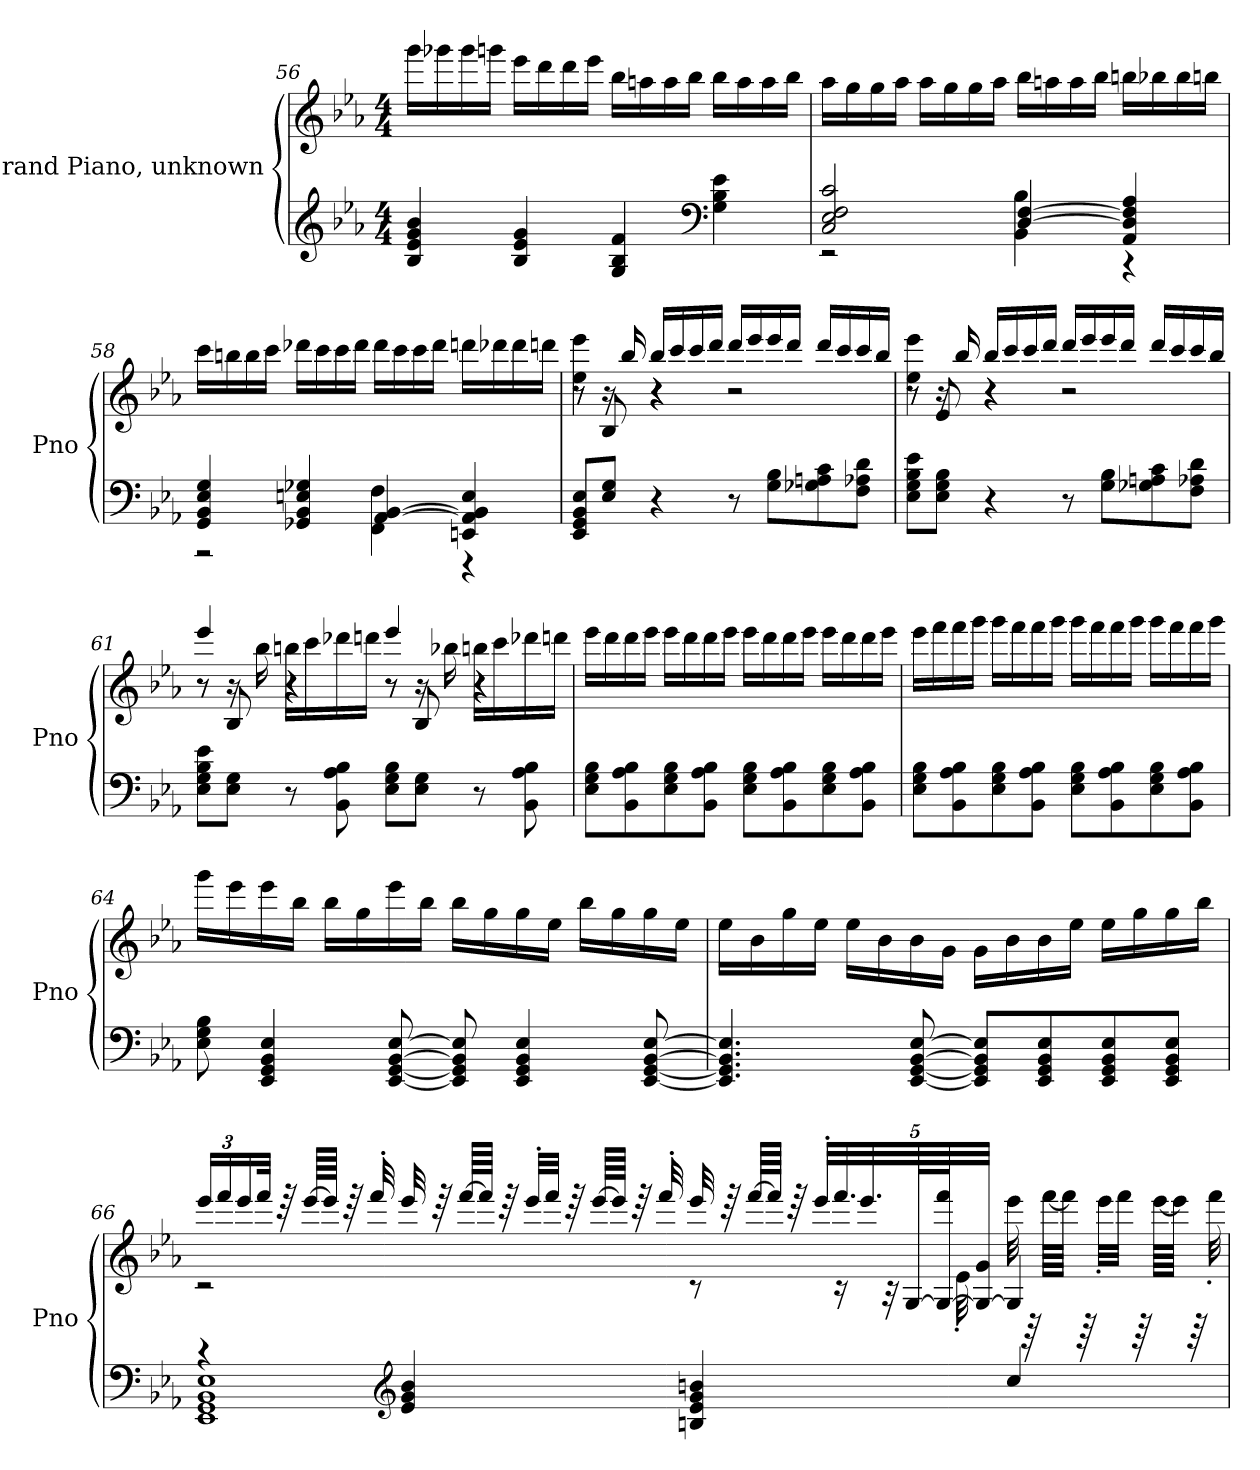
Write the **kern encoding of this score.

**kern	**kern
*part1	*part1
*staff2	*staff1
*I"Grand Piano, unknown	*
*I'Pno	*
!!LO:LB:g=z
*clefG2	*clefG2
*k[b-e-a-]	*k[b-e-a-]
*M4/4	*M4/4
=56	=56
4B-/ 4e-/ 4g/ 4b-/	16ggg\LL
.	16ggg-X\
.	16ggg-\
.	16gggn\JJ
4B-/ 4e-/ 4g/	16eee-\LL
.	16ddd\
.	16ddd\
.	16eee-\JJ
4G/ 4B-/ 4f/	16bb-\LL
.	16aan\
.	16aa\
.	16bb-\JJ
*clefF4	*
4G\ 4B-\ 4e-\	16bb-\LL
.	16aa\
.	16aa\
.	16bb-\JJ
=57	=57
*^	*
2C/ 2E-/ 2F/ 2c/	2r	16aa-\LL
.	.	16gg\
.	.	16gg\
.	.	16aa-\JJ
.	.	16aa-\LL
.	.	16gg\
.	.	16gg\
.	.	16aa-\JJ
[4D/ [4F/	4BB-\ 4B-\	16bb-\LL
.	.	16aan\
.	.	16aa\
.	.	16bb-\JJ
4AA-/ 4D/] 4F/] 4A-/	4r	16bbn\LL
.	.	16bb-X\
.	.	16bb-\
.	.	16bbn\JJ
!!LO:LB:g=z
=58	=58	=58
4GG/ 4BB-/ 4E-/ 4G/	2r	16ccc\LL
.	.	16bbn\
.	.	16bb\
.	.	16ccc\JJ
4GG-X/ 4BB-/ 4En/ 4G-X/	.	16ddd-X\LL
.	.	16ccc\
.	.	16ccc\
.	.	16ddd-\JJ
[4AA-/ [4BB-/	4FF\ 4F\	16ddd-\LL
.	.	16ccc\
.	.	16ccc\
.	.	16ddd-\JJ
4EEn/ 4AA-/] 4BB-/] 4E/	4r	16dddn\LL
.	.	16ddd-X\
.	.	16ddd-\
.	.	16dddn\JJ
*v	*v	*
=59	=59
*	*^
*	*	*^
8EE-/ 8GG/ 8BB-/ 8E-/L	8r	4ee-\ 4eee-\	8r
8E-/ 8G/J	16r	.	8B-/
.	16bb-/	.	.
4r	16bb-/LL	4r	4r
.	16ccc/	.	.
.	16ccc/	.	.
.	16ddd/JJ	.	.
8r	16ddd/LL	2r	2r
.	16eee-/	.	.
8G\ 8B-\L	16eee-/	.	.
.	16ddd/JJ	.	.
8G-X\ 8An\ 8c\	16ddd/LL	.	.
.	16ccc/	.	.
8F\ 8A-X\ 8d\J	16ccc/	.	.
.	16bb-/JJ	.	.
!!LO:LB:g=z	!!	!!
=60	=60	=60	=60
8E-\ 8G\ 8B-\ 8e-\L	8r	4ee-\ 4eee-\	8r
8E-\ 8G\ 8B-\J	16r	.	8e-/
.	16bb-/	.	.
4r	16bb-/LL	4r	4r
.	16ccc/	.	.
.	16ccc/	.	.
.	16ddd/JJ	.	.
8r	16ddd/LL	2r	2r
.	16eee-/	.	.
8G\ 8B-\L	16eee-/	.	.
.	16ddd/JJ	.	.
8G-X\ 8An\ 8c\	16ddd/LL	.	.
.	16ccc/	.	.
8F\ 8A-X\ 8d\J	16ccc/	.	.
.	16bb-/JJ	.	.
=61	=61	=61	=61
8E-\ 8G\ 8B-\ 8e-\L	4eee-/	8r	8r
8E-\ 8G\J	.	16r	8B-/
.	.	16bb-\	.
8r	4r	16bbn\LL	4r
.	.	16ccc\	.
8BB-\ 8A-\ 8B-\	.	16ddd-X\	.
.	.	16dddn\JJ	.
8E-\ 8G\ 8B-\L	4eee-/	8r	8r
8E-\ 8G\J	.	16r	8B-/
.	.	16bb-X\	.
8r	4r	16bbn\LL	4r
.	.	16ccc\	.
8BB-\ 8A-\ 8B-\	.	16ddd-X\	.
.	.	16dddn\JJ	.
*	*v	*v	*v
!!LO:LB:g=z
=62	=62
8E-\ 8G\ 8B-\L	16eee-\LL
.	16ddd\
8BB-\ 8A-\ 8B-\	16ddd\
.	16eee-\JJ
8E-\ 8G\ 8B-\	16eee-\LL
.	16ddd\
8BB-\ 8A-\ 8B-\J	16ddd\
.	16eee-\JJ
8E-\ 8G\ 8B-\L	16eee-\LL
.	16ddd\
8BB-\ 8A-\ 8B-\	16ddd\
.	16eee-\JJ
8E-\ 8G\ 8B-\	16eee-\LL
.	16ddd\
8BB-\ 8A-\ 8B-\J	16ddd\
.	16eee-\JJ
=63	=63
8E-\ 8G\ 8B-\L	16eee-\LL
.	16fff\
8BB-\ 8A-\ 8B-\	16fff\
.	16ggg\JJ
8E-\ 8G\ 8B-\	16ggg\LL
.	16fff\
8BB-\ 8A-\ 8B-\J	16fff\
.	16ggg\JJ
8E-\ 8G\ 8B-\L	16ggg\LL
.	16fff\
8BB-\ 8A-\ 8B-\	16fff\
.	16ggg\JJ
8E-\ 8G\ 8B-\	16ggg\LL
.	16fff\
8BB-\ 8A-\ 8B-\J	16fff\
.	16ggg\JJ
!!LO:LB:g=z
=64	=64
8E-\ 8G\ 8B-\	16ggg\LL
.	16eee-\
4EE-/ 4GG/ 4BB-/ 4E-/	16eee-\
.	16bb-\JJ
.	16bb-\LL
.	16gg\
[8EE-/ [8GG/ [8BB-/ [8E-/	16eee-\
.	16bb-\JJ
8EE-/] 8GG/] 8BB-/] 8E-/]	16bb-\LL
.	16gg\
4EE-/ 4GG/ 4BB-/ 4E-/	16gg\
.	16ee-\JJ
.	16bb-\LL
.	16gg\
[8EE-/ [8GG/ [8BB-/ [8E-/	16gg\
.	16ee-\JJ
=65	=65
4.EE-/] 4.GG/] 4.BB-/] 4.E-/]	16ee-\LL
.	16b-\
.	16gg\
.	16ee-\JJ
.	16ee-\LL
.	16b-\
[8EE-/ [8GG/ [8BB-/ [8E-/	16b-\
.	16g\JJ
8EE-/] 8GG/] 8BB-/] 8E-/]L	16g\LL
.	16b-\
8EE-/ 8GG/ 8BB-/ 8E-/	16b-\
.	16ee-\JJ
8EE-/ 8GG/ 8BB-/ 8E-/	16ee-\LL
.	16gg\
8EE-/ 8GG/ 8BB-/ 8E-/J	16gg\
.	16bb-\JJ
!!LO:PB:g=z
=66	=66
*^	*
*	*	*Xbrackettup
*	*	*^
4r	1EE- 1GG 1BB- 1E-	24eee-/LL	2r
.	.	24fff/	.
.	.	24eee-/	.
.	.	32fff/JJk	.
.	.	64r	.
.	.	[64eee-/LLLL	.
.	.	64eee-/JJJJ]	.
.	.	64r	.
.	.	32fff'/	.
*clefG2	*	*	*
4e-/ 4g/ 4b-/	.	32eee-/	.
.	.	64r	.
.	.	[64fff/LLLL	.
.	.	64fff/JJJJ]	.
.	.	64r	.
.	.	32eee-'/LLL	.
.	.	32fff/JJJ	.
.	.	64r	.
.	.	[64eee-/LLLL	.
.	.	64eee-/JJJJ]	.
.	.	64r	.
.	.	32fff'/	.
4Bn/ 4e-/ 4g/ 4bn/	.	32eee-/	8r
.	.	64r	.
.	.	[64fff/LLLL	.
.	.	64fff/JJJJ]	.
.	.	64r	.
.	.	32eee-'/LLL	.
.	.	40.fff/	16r
.	.	40.eee-/	.
.	.	.	32r
.	.	[80G/L	.
.	.	80G/_ 80fff/J	.
.	.	.	32e-'\
.	.	40G/_ 40g/JJJ	.
4cc/	.	4G/]	32eee-\
.	.	.	64r
.	.	.	[64fff\LLLL
.	.	.	64fff\JJJJ]
.	.	.	64r
.	.	.	32eee-'\LLL
.	.	.	32fff\JJJ
.	.	.	64r
.	.	.	[64eee-\LLLL
.	.	.	64eee-\JJJJ]
.	.	.	64r
.	.	.	32fff'\
*v	*v	*	*
*	*v	*v
=	=
*-	*-
